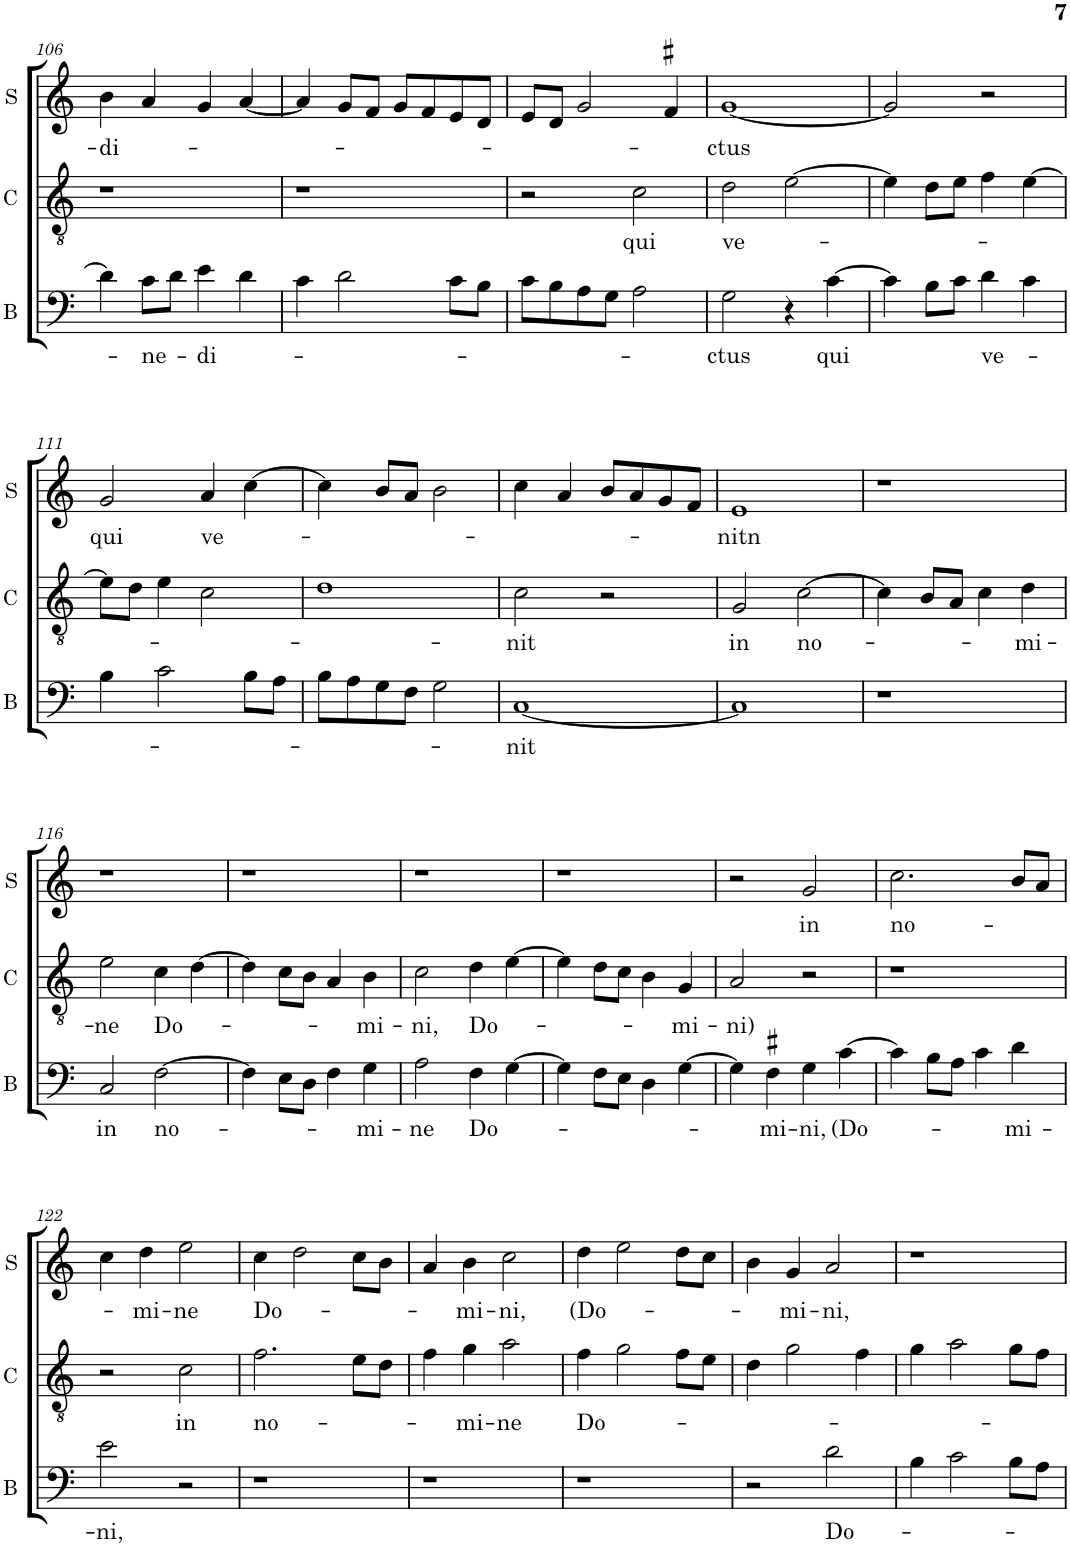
**kern	**text	**kern	**text	**kern	**text
*part3	*part3	*part2	*part2	*part1	*part1
*staff3	*staff3	*staff2	*staff2	*staff1	*staff1
*I"B	*	*I"C	*	*I"S	*
*I'B	*	*I'C	*	*I'S	*
!!LO:PB:g=z
*clefF4	*	*clefGv2	*	*clefG2	*
*	*	*Trd4c7	*	*	*
*k[]	*	*k[]	*	*k[]	*
*M2/2	*	*M2/2	*	*M2/2	*
*met(c|)	*	*met(c|)	*	*met(c|)	*
=106	=106	=106	=106	=106	=106
!	!	!	!	!	!LO:LY:b
4d\]	.	1r	.	4b\	-di-
!	!LO:LY:b	!	!	!	!
8c\L	-ne-	.	.	4a/	.
8d\J	.	.	.	.	.
!	!LO:LY:b	!	!	!	!
4e\	-di-	.	.	4g/	.
4d\	.	.	.	[4a/	.
=107	=107	=107	=107	=107	=107
4c\	.	1r	.	4a/]	.
2d\	.	.	.	8g/L	.
.	.	.	.	8f/J	.
.	.	.	.	8g/L	.
.	.	.	.	8f/	.
8c\L	.	.	.	8e/	.
8B\J	.	.	.	8d/J	.
=108	=108	=108	=108	=108	=108
8c\L	.	2r	.	8e/L	.
8B\	.	.	.	8d/J	.
8A\	.	.	.	2g/	.
8G\J	.	.	.	.	.
!	!	!	!LO:LY:b	!	!
2A\	.	2c\	qui	.	.
.	.	.	.	4f#X/	.
=109	=109	=109	=109	=109	=109
!	!LO:LY:b	!	!LO:LY:b	!	!LO:LY:b
2G\	-ctus	2d\	ve-	[1g	-ctus
4r	.	[2e\	.	.	.
!	!LO:LY:b	!	!	!	!
[4c\	qui	.	.	.	.
=110	=110	=110	=110	=110	=110
4c\]	.	4e\]	.	2g/]	.
8B\L	.	8d\L	.	.	.
8c\J	.	8e\J	.	.	.
!	!LO:LY:b	!	!	!	!
4d\	ve-	4f\	.	2r	.
4c\	.	[4e\	.	.	.
!!LO:LB:g=z
=111	=111	=111	=111	=111	=111
!	!	!	!	!	!LO:LY:b
4B\	.	8e\L]	.	2g/	qui
.	.	8d\J	.	.	.
2c\	.	4e\	.	.	.
!	!	!	!	!	!LO:LY:b
.	.	2c\	.	4a/	ve-
8B\L	.	.	.	[4cc\	.
8A\J	.	.	.	.	.
=112	=112	=112	=112	=112	=112
8B\L	.	1d	.	4cc\]	.
8A\	.	.	.	.	.
8G\	.	.	.	8b/L	.
8F\J	.	.	.	8a/J	.
2G\	.	.	.	2b\	.
=113	=113	=113	=113	=113	=113
!	!LO:LY:b	!	!LO:LY:b	!	!
[1C	-nit	2c\	-nit	4cc\	.
.	.	.	.	4a/	.
.	.	2r	.	8b/L	.
.	.	.	.	8a/	.
.	.	.	.	8g/	.
.	.	.	.	8f/J	.
=114	=114	=114	=114	=114	=114
!	!	!	!LO:LY:b	!	!LO:LY:b
1C]	.	2G/	in	1e	-nitn
!	!	!	!LO:LY:b	!	!
.	.	[2c\	no-	.	.
=115	=115	=115	=115	=115	=115
1r	.	4c\]	.	1r	.
.	.	8B/L	.	.	.
.	.	8A/J	.	.	.
.	.	4c\	.	.	.
!	!	!	!LO:LY:b	!	!
.	.	4d\	-mi-	.	.
!!LO:LB:g=z
=116	=116	=116	=116	=116	=116
!	!LO:LY:b	!	!LO:LY:b	!	!
2C/	in	2e\	-ne	1r	.
!	!LO:LY:b	!	!LO:LY:b	!	!
[2F\	no-	4c\	Do-	.	.
.	.	[4d\	.	.	.
=117	=117	=117	=117	=117	=117
4F\]	.	4d\]	.	1r	.
8E\L	.	8c\L	.	.	.
8D\J	.	8B\J	.	.	.
4F\	.	4A/	.	.	.
!	!LO:LY:b	!	!LO:LY:b	!	!
4G\	-mi-	4B\	mi-	.	.
=118	=118	=118	=118	=118	=118
!	!LO:LY:b	!	!LO:LY:b	!	!
2A\	-ne	2c\	-ni,	1r	.
!	!LO:LY:b	!	!LO:LY:b	!	!
4F\	Do-	4d\	Do-	.	.
[4G\	.	[4e\	.	.	.
=119	=119	=119	=119	=119	=119
4G\]	.	4e\]	.	1r	.
8F\L	.	8d\L	.	.	.
8E\J	.	8c\J	.	.	.
4D\	.	4B\	.	.	.
!	!	!	!LO:LY:b	!	!
[4G\	.	4G/	-mi-	.	.
=120	=120	=120	=120	=120	=120
!	!	!	!LO:LY:b	!	!
4G\]	.	2A/	-ni)	2r	.
!	!LO:LY:b	!	!	!	!
4F#X\	-mi-	.	.	.	.
!	!LO:LY:b	!	!	!	!LO:LY:b
4G\	-ni,	2r	.	2g/	in
!	!LO:LY:b	!	!	!	!
[4c\	(Do-	.	.	.	.
=121	=121	=121	=121	=121	=121
!	!	!	!	!	!LO:LY:b
4c\]	.	1r	.	2.cc\	no-
8B\L	.	.	.	.	.
8A\J	.	.	.	.	.
4c\	.	.	.	.	.
!	!LO:LY:b	!	!	!	!
4d\	-mi-	.	.	8b/L	.
.	.	.	.	8a/J	.
!!LO:LB:g=z
=122	=122	=122	=122	=122	=122
!	!LO:LY:b	!	!	!	!
2e\	-ni,	2r	.	4cc\	.
!	!	!	!	!	!LO:LY:b
.	.	.	.	4dd\	-mi-
!	!	!	!LO:LY:b	!	!LO:LY:b
2r	.	2c\	in	2ee\	-ne
=123	=123	=123	=123	=123	=123
!	!	!	!LO:LY:b	!	!LO:LY:b
1r	.	2.f\	no-	4cc\	Do-
.	.	.	.	2dd\	.
.	.	8e\L	.	8cc\L	.
.	.	8d\J	.	8b\J	.
=124	=124	=124	=124	=124	=124
1r	.	4f\	.	4a/	.
!	!	!	!LO:LY:b	!	!LO:LY:b
.	.	4g\	-mi-	4b\	-mi-
!	!	!	!LO:LY:b	!	!LO:LY:b
.	.	2a\	-ne	2cc\	-ni,
=125	=125	=125	=125	=125	=125
!	!	!	!LO:LY:b	!	!LO:LY:b
1r	.	4f\	Do-	4dd\	(Do-
.	.	2g\	.	2ee\	.
.	.	8f\L	.	8dd\L	.
.	.	8e\J	.	8cc\J	.
=126	=126	=126	=126	=126	=126
2r	.	4d\	.	4b\	.
!	!	!	!	!	!LO:LY:b
.	.	2g\	.	4g/	-mi-
!	!LO:LY:b	!	!	!	!LO:LY:b
2d\	Do-	.	.	2a/	-ni,
.	.	4f\	.	.	.
=127	=127	=127	=127	=127	=127
4B\	.	4g\	.	1r	.
2c\	.	2a\	.	.	.
8B\L	.	8g\L	.	.	.
8A\J	.	8f\J	.	.	.
=	=	=	=	=	=
*-	*-	*-	*-	*-	*-
